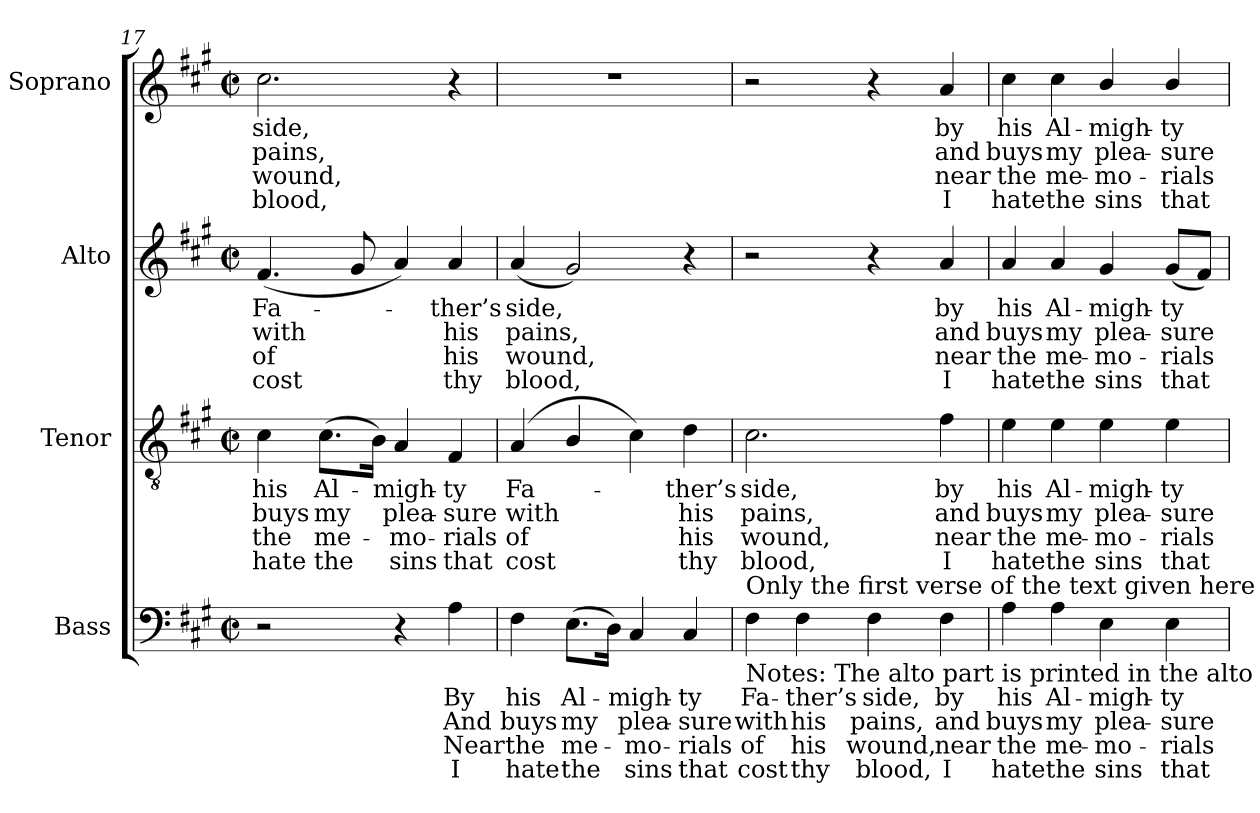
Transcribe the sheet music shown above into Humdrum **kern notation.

**kern	**text	**text	**text	**text	**kern	**text	**text	**text	**text	**kern	**text	**text	**text	**text	**kern	**text	**text	**text	**text
*part4	*part4	*part4	*part4	*part4	*part3	*part3	*part3	*part3	*part3	*part2	*part2	*part2	*part2	*part2	*part1	*part1	*part1	*part1	*part1
*staff4	*staff4	*staff4	*staff4	*staff4	*staff3	*staff3	*staff3	*staff3	*staff3	*staff2	*staff2	*staff2	*staff2	*staff2	*staff1	*staff1	*staff1	*staff1	*staff1
*I"Bass	*	*	*	*	*I"Tenor	*	*	*	*	*I"Alto	*	*	*	*	*I"Soprano	*	*	*	*
*I'B.	*	*	*	*	*I'T.	*	*	*	*	*I'A.	*	*	*	*	*I'S.	*	*	*	*
*clefF4	*	*	*	*	*clefGv2	*	*	*	*	*clefG2	*	*	*	*	*clefG2	*	*	*	*
*	*	*	*	*	*ITrd7c12	*	*	*	*	*	*	*	*	*	*	*	*	*	*
*k[f#c#g#]	*	*	*	*	*k[f#c#g#]	*	*	*	*	*k[f#c#g#]	*	*	*	*	*k[f#c#g#]	*	*	*	*
*f#:	*	*	*	*	*f#:	*	*	*	*	*f#:	*	*	*	*	*f#:	*	*	*	*
*M2/2	*	*	*	*	*M2/2	*	*	*	*	*M2/2	*	*	*	*	*M2/2	*	*	*	*
*met(c|)	*	*	*	*	*met(c|)	*	*	*	*	*met(c|)	*	*	*	*	*met(c|)	*	*	*	*
=17	=17	=17	=17	=17	=17	=17	=17	=17	=17	=17	=17	=17	=17	=17	=17	=17	=17	=17	=17
!	!	!	!	!	!	!LO:LY:b:color=#000000	!LO:LY:b:color=#000000	!LO:LY:b:color=#000000	!LO:LY:b:color=#000000	!	!	!	!	!	!	!	!	!	!
!	!	!	!	!	!	!	!	!	!	!	!LO:LY:b:color=#000000	!LO:LY:b:color=#000000	!LO:LY:b:color=#000000	!LO:LY:b:color=#000000	!	!	!	!	!
!	!	!	!	!	!	!	!	!	!	!	!	!	!	!	!	!LO:LY:b:color=#000000	!LO:LY:b:color=#000000	!LO:LY:b:color=#000000	!LO:LY:b:color=#000000
2r	.	.	.	.	4C#i\	his	buys	the	hate	(4.f#i/	Fa-	with	of	cost	2.cc#i\	side,	pains,	wound,	blood,
!	!	!	!	!	!	!LO:LY:b:color=#000000	!LO:LY:b:color=#000000	!LO:LY:b:color=#000000	!LO:LY:b:color=#000000	!	!	!	!	!	!	!	!	!	!
.	.	.	.	.	(8.C#i\L	Al-	my	me-	-the	.	.	.	.	.	.	.	.	.	.
.	.	.	.	.	.	.	.	.	.	8g#i/	.	.	.	.	.	.	.	.	.
.	.	.	.	.	16BBi\Jk)	.	.	.	.	.	.	.	.	.	.	.	.	.	.
!	!	!	!	!	!	!LO:LY:b:color=#000000	!LO:LY:b:color=#000000	!LO:LY:b:color=#000000	!LO:LY:b:color=#000000	!	!	!	!	!	!	!	!	!	!
4r	.	.	.	.	4AAi/	-migh-	plea-	mo-	-sins	4ai/)	.	.	.	.	.	.	.	.	.
!	!LO:LY:b:color=#000000	!LO:LY:b:color=#000000	!LO:LY:b:color=#000000	!LO:LY:b:color=#000000	!	!	!	!	!	!	!	!	!	!	!	!	!	!	!
!	!	!	!	!	!	!LO:LY:b:color=#000000	!LO:LY:b:color=#000000	!LO:LY:b:color=#000000	!LO:LY:b:color=#000000	!	!	!	!	!	!	!	!	!	!
!	!	!	!	!	!	!	!	!	!	!	!LO:LY:b:color=#000000	!LO:LY:b:color=#000000	!LO:LY:b:color=#000000	!LO:LY:b:color=#000000	!	!	!	!	!
4Ai\	By	And	Near	I	4FF#i/	-ty	-sure	rials	that	4ai/	-ther’s	his	his	thy	4r	.	.	.	.
=18	=18	=18	=18	=18	=18	=18	=18	=18	=18	=18	=18	=18	=18	=18	=18	=18	=18	=18	=18
!	!LO:LY:b:color=#000000	!LO:LY:b:color=#000000	!LO:LY:b:color=#000000	!LO:LY:b:color=#000000	!	!	!	!	!	!	!	!	!	!	!	!	!	!	!
!	!	!	!	!	!	!LO:LY:b:color=#000000	!LO:LY:b:color=#000000	!LO:LY:b:color=#000000	!LO:LY:b:color=#000000	!	!	!	!	!	!	!	!	!	!
!	!	!	!	!	!	!	!	!	!	!	!LO:LY:b:color=#000000	!LO:LY:b:color=#000000	!LO:LY:b:color=#000000	!LO:LY:b:color=#000000	!	!	!	!	!
4F#i\	his	buys	the	hate	(4AAi/	Fa-	with	of	cost	(4ai/	side,	pains,	wound,	blood,	1r	.	.	.	.
!	!LO:LY:b:color=#000000	!LO:LY:b:color=#000000	!LO:LY:b:color=#000000	!LO:LY:b:color=#000000	!	!	!	!	!	!	!	!	!	!	!	!	!	!	!
(8.Ei\L	Al-	my	me-	-the	4BBi/	.	.	.	.	2g#i/)	.	.	.	.	.	.	.	.	.
16Di\Jk)	.	.	.	.	.	.	.	.	.	.	.	.	.	.	.	.	.	.	.
!	!LO:LY:b:color=#000000	!LO:LY:b:color=#000000	!LO:LY:b:color=#000000	!LO:LY:b:color=#000000	!	!	!	!	!	!	!	!	!	!	!	!	!	!	!
4C#i/	-migh-	plea-	mo-	-sins	4C#i\)	.	.	.	.	.	.	.	.	.	.	.	.	.	.
!	!LO:LY:b:color=#000000	!LO:LY:b:color=#000000	!LO:LY:b:color=#000000	!LO:LY:b:color=#000000	!	!	!	!	!	!	!	!	!	!	!	!	!	!	!
!	!	!	!	!	!	!LO:LY:b:color=#000000	!LO:LY:b:color=#000000	!LO:LY:b:color=#000000	!LO:LY:b:color=#000000	!	!	!	!	!	!	!	!	!	!
4C#i/	-ty	-sure	rials	that	4Di\	-ther’s	his	his	thy	4r	.	.	.	.	.	.	.	.	.
!!LO:LB:g=z
=19	=19	=19	=19	=19	=19	=19	=19	=19	=19	=19	=19	=19	=19	=19	=19	=19	=19	=19	=19
!	!LO:LY:b:color=#000000	!LO:LY:b:color=#000000	!LO:LY:b:color=#000000	!LO:LY:b:color=#000000	!	!	!	!	!	!	!	!	!	!	!	!	!	!	!
!LO:TX:b:t=Notes&colon; The alto part is printed in the alto clef in the source. The original time signature is retorted time.	!	!	!	!	!	!	!	!	!	!	!	!	!	!	!	!	!	!	!
!LO:TX:t=Only the first verse of the text given here is given in the source&colon; three subsequent verses have been added editorially.	!	!	!	!	!	!	!	!	!	!	!	!	!	!	!	!	!	!	!
!	!	!	!	!	!	!LO:LY:b:color=#000000	!LO:LY:b:color=#000000	!LO:LY:b:color=#000000	!LO:LY:b:color=#000000	!	!	!	!	!	!	!	!	!	!
4F#i\	Fa-	with	of	cost	2.C#i\	side,	pains,	wound,	blood,	2r	.	.	.	.	2r	.	.	.	.
!	!LO:LY:b:color=#000000	!LO:LY:b:color=#000000	!LO:LY:b:color=#000000	!LO:LY:b:color=#000000	!	!	!	!	!	!	!	!	!	!	!	!	!	!	!
4F#i\	-ther’s	his	his	thy	.	.	.	.	.	.	.	.	.	.	.	.	.	.	.
!	!LO:LY:b:color=#000000	!LO:LY:b:color=#000000	!LO:LY:b:color=#000000	!LO:LY:b:color=#000000	!	!	!	!	!	!	!	!	!	!	!	!	!	!	!
4F#i\	side,	pains,	wound,	blood,	.	.	.	.	.	4r	.	.	.	.	4r	.	.	.	.
!	!LO:LY:b:color=#000000	!LO:LY:b:color=#000000	!LO:LY:b:color=#000000	!LO:LY:b:color=#000000	!	!	!	!	!	!	!	!	!	!	!	!	!	!	!
!	!	!	!	!	!	!LO:LY:b:color=#000000	!LO:LY:b:color=#000000	!LO:LY:b:color=#000000	!LO:LY:b:color=#000000	!	!	!	!	!	!	!	!	!	!
!	!	!	!	!	!	!	!	!	!	!	!LO:LY:b:color=#000000	!LO:LY:b:color=#000000	!LO:LY:b:color=#000000	!LO:LY:b:color=#000000	!	!	!	!	!
!	!	!	!	!	!	!	!	!	!	!	!	!	!	!	!	!LO:LY:b:color=#000000	!LO:LY:b:color=#000000	!LO:LY:b:color=#000000	!LO:LY:b:color=#000000
4F#i\	by	and	near	I	4F#i\	by	and	near	I	4ai/	by	and	near	I	4ai/	by	and	near	I
=20	=20	=20	=20	=20	=20	=20	=20	=20	=20	=20	=20	=20	=20	=20	=20	=20	=20	=20	=20
!	!LO:LY:b:color=#000000	!LO:LY:b:color=#000000	!LO:LY:b:color=#000000	!LO:LY:b:color=#000000	!	!	!	!	!	!	!	!	!	!	!	!	!	!	!
!	!	!	!	!	!	!LO:LY:b:color=#000000	!LO:LY:b:color=#000000	!LO:LY:b:color=#000000	!LO:LY:b:color=#000000	!	!	!	!	!	!	!	!	!	!
!	!	!	!	!	!	!	!	!	!	!	!LO:LY:b:color=#000000	!LO:LY:b:color=#000000	!LO:LY:b:color=#000000	!LO:LY:b:color=#000000	!	!	!	!	!
!	!	!	!	!	!	!	!	!	!	!	!	!	!	!	!	!LO:LY:b:color=#000000	!LO:LY:b:color=#000000	!LO:LY:b:color=#000000	!LO:LY:b:color=#000000
4Ai\	his	buys	the	hate	4Ei\	his	buys	the	hate	4ai/	his	buys	the	hate	4cc#i\	his	buys	the	hate
!	!LO:LY:b:color=#000000	!LO:LY:b:color=#000000	!LO:LY:b:color=#000000	!LO:LY:b:color=#000000	!	!	!	!	!	!	!	!	!	!	!	!	!	!	!
!	!	!	!	!	!	!LO:LY:b:color=#000000	!LO:LY:b:color=#000000	!LO:LY:b:color=#000000	!LO:LY:b:color=#000000	!	!	!	!	!	!	!	!	!	!
!	!	!	!	!	!	!	!	!	!	!	!LO:LY:b:color=#000000	!LO:LY:b:color=#000000	!LO:LY:b:color=#000000	!LO:LY:b:color=#000000	!	!	!	!	!
!	!	!	!	!	!	!	!	!	!	!	!	!	!	!	!	!LO:LY:b:color=#000000	!LO:LY:b:color=#000000	!LO:LY:b:color=#000000	!LO:LY:b:color=#000000
4Ai\	Al-	my	me-	-the	4Ei\	Al-	my	me-	-the	4ai/	Al-	my	me-	-the	4cc#i\	Al-	my	me-	-the
!	!LO:LY:b:color=#000000	!LO:LY:b:color=#000000	!LO:LY:b:color=#000000	!LO:LY:b:color=#000000	!	!	!	!	!	!	!	!	!	!	!	!	!	!	!
!	!	!	!	!	!	!LO:LY:b:color=#000000	!LO:LY:b:color=#000000	!LO:LY:b:color=#000000	!LO:LY:b:color=#000000	!	!	!	!	!	!	!	!	!	!
!	!	!	!	!	!	!	!	!	!	!	!LO:LY:b:color=#000000	!LO:LY:b:color=#000000	!LO:LY:b:color=#000000	!LO:LY:b:color=#000000	!	!	!	!	!
!	!	!	!	!	!	!	!	!	!	!	!	!	!	!	!	!LO:LY:b:color=#000000	!LO:LY:b:color=#000000	!LO:LY:b:color=#000000	!LO:LY:b:color=#000000
4Ei\	-migh-	plea-	mo-	-sins	4Ei\	-migh-	plea-	mo-	-sins	4g#i/	-migh-	plea-	mo-	-sins	4bi/	-migh-	plea-	mo-	-sins
!	!LO:LY:b:color=#000000	!LO:LY:b:color=#000000	!LO:LY:b:color=#000000	!LO:LY:b:color=#000000	!	!	!	!	!	!	!	!	!	!	!	!	!	!	!
!	!	!	!	!	!	!LO:LY:b:color=#000000	!LO:LY:b:color=#000000	!LO:LY:b:color=#000000	!LO:LY:b:color=#000000	!	!	!	!	!	!	!	!	!	!
!	!	!	!	!	!	!	!	!	!	!	!LO:LY:b:color=#000000	!LO:LY:b:color=#000000	!LO:LY:b:color=#000000	!LO:LY:b:color=#000000	!	!	!	!	!
!	!	!	!	!	!	!	!	!	!	!	!	!	!	!	!	!LO:LY:b:color=#000000	!LO:LY:b:color=#000000	!LO:LY:b:color=#000000	!LO:LY:b:color=#000000
4Ei\	-ty	-sure	rials	that	4Ei\	-ty	-sure	rials	that	(8g#i/L	-ty	-sure	rials	that	4bi/	-ty	-sure	rials	that
.	.	.	.	.	.	.	.	.	.	8f#i/J)	.	.	.	.	.	.	.	.	.
=	=	=	=	=	=	=	=	=	=	=	=	=	=	=	=	=	=	=	=
*-	*-	*-	*-	*-	*-	*-	*-	*-	*-	*-	*-	*-	*-	*-	*-	*-	*-	*-	*-
